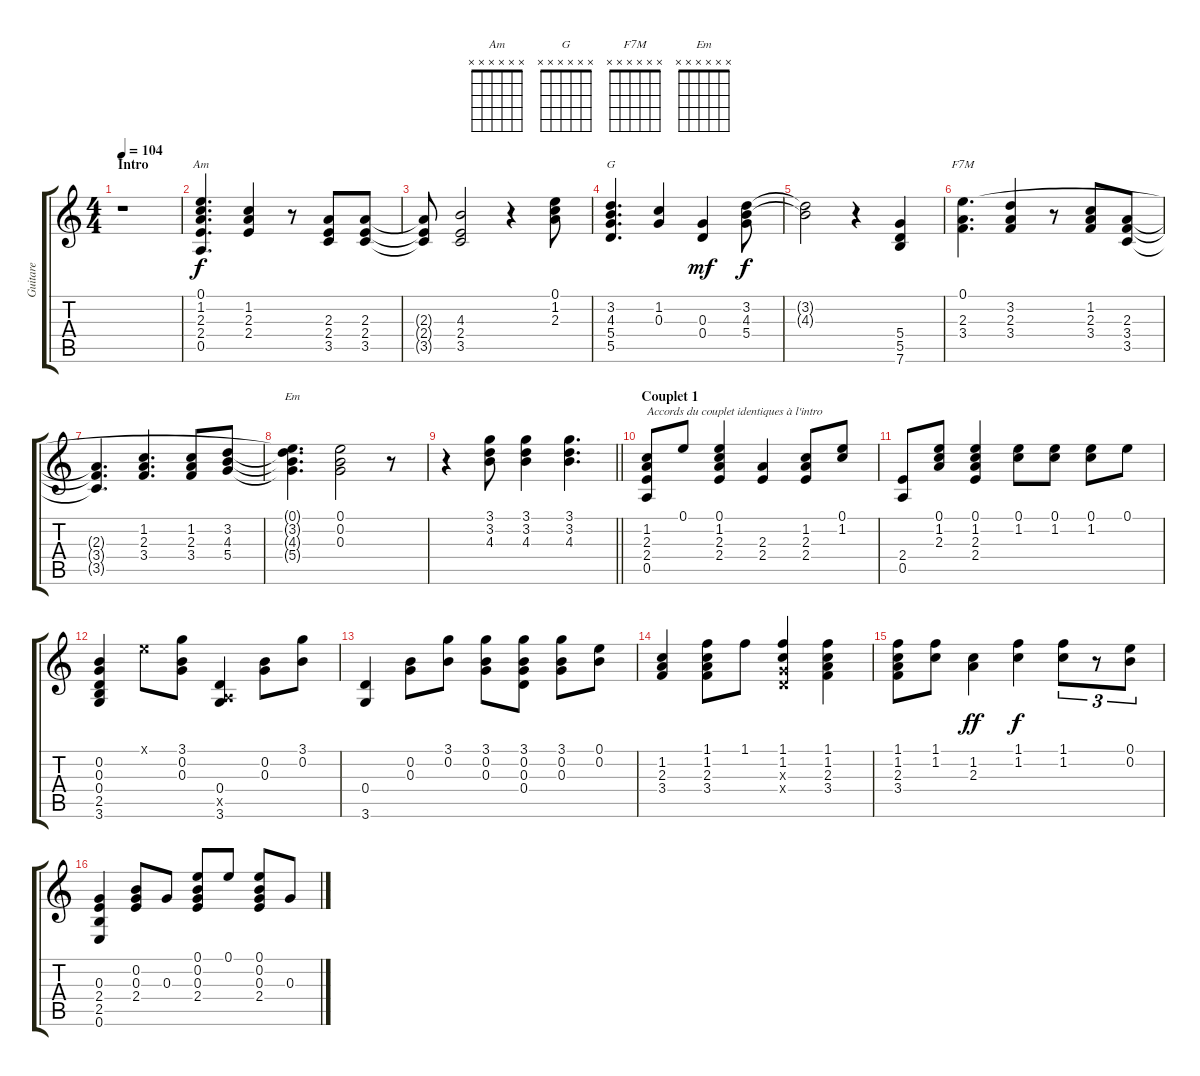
\track ("Guitare" "Guitare") {instrument overdrivenguitar}
\staff {score tabs}
\tuning (E4 B3 G3 D3 A2 E2) {hide}
\chord ("Am" x x x x x x)
\chord ("G" x x x x x x)
\chord ("F7M" x x x x x x)
\chord ("Em" x x x x x x)
\ts (4 4)
\section ("" "Intro")
\tempo 104
\clef g2
\ks c
r.1{dy f instrument overdrivenguitar} |
(0.1 1.2 2.3 2.4 0.5).4{d ch "Am"} (1.2 2.3 2.4).4 r.8 (2.3 2.4 3.5).8 (2.3 2.4 3.5).8 |
(2.3{t} 2.4{t} 3.5{t}).8 (4.3 2.4 3.5).2 r.4 (0.1 1.2 2.3).8 |
(3.2 4.3 5.4 5.5).4{d ch "G"} (1.2 0.3).4 (0.3 0.4).4{dy mf} (3.2 4.3 5.4).8{dy f} |
(3.2{t} 4.3{t}).2 r.4 (5.4 5.5 7.6).4 |
(0.1 2.3 3.4).4{d ch "F7M"} (3.2 2.3 3.4).4 r.8 (1.2 2.3 3.4).8 (2.3 3.4 3.5).8 |
(2.3{t} 3.4{t} 3.5{t}).4{d} (1.2 2.3 3.4).4{d} (1.2 2.3 3.4).8 (3.2 4.3 5.4).8 |
(0.1{t} 3.2{t} 4.3{t} 5.4{t}).4{d ch "Em"} (0.1 0.2 0.3).2 r.8 |
\barLineRight lightlight
r.4 (3.1 3.2 4.3).8 (3.1 3.2 4.3).4 (3.1 3.2 4.3).4{d} |
\section ("" "Couplet 1")
(1.2 2.3 2.4 0.5).8{txt "Accords du couplet identiques à l'intro"} 0.1.8 (0.1 1.2 2.3 2.4).4 (2.3 2.4).4 (1.2 2.3 2.4).8 (0.1 1.2).8 |
(2.4 0.5).8 (0.1 1.2 2.3).8 (0.1 1.2 2.3 2.4).4 (0.1 1.2).8 (0.1 1.2).8 (0.1 1.2).8 0.1.8 |
(0.2 0.3 0.4 2.5 3.6).4 0.1{x}.8 (3.1 0.2 0.3).8 (0.4 0.5{x} 3.6).4 (0.2 0.3).8 (3.1 0.2).8 |
(0.4 3.6).4 (0.2 0.3).8 (3.1 0.2).8 (3.1 0.2 0.3).8 (3.1 0.2 0.3 0.4).8 (3.1 0.2 0.3).8 (0.1 0.2).8 |
(1.2 2.3 3.4).4 (1.1 1.2 2.3 3.4).8 1.1.8 (1.1 1.2 0.3{x} 0.4{x}).4 (1.1 1.2 2.3 3.4).4 |
(1.1 1.2 2.3 3.4).8 (1.1 1.2).8 (1.2 2.3).4{dy ff} (1.1 1.2).4{dy f} (1.1 1.2).8{tu (3 2)} r.8{tu (3 2)} (0.1 0.2).8{tu (3 2)} |
(0.3 2.4 2.5 0.6).4 (0.2 0.3 2.4).8 0.3.8 (0.1 0.2 0.3 2.4).8 0.1.8 (0.1 0.2 0.3 2.4).8 0.3.8
